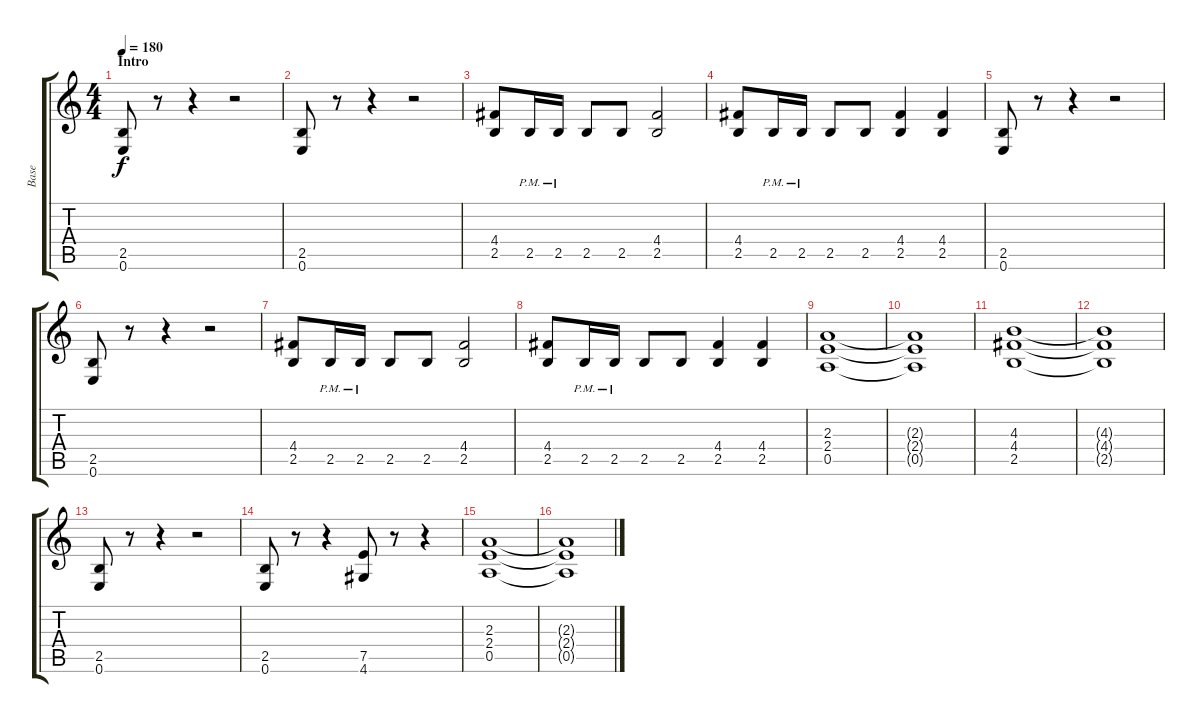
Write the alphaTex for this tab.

\track ("Base" "Base") {instrument distortionguitar}
\staff {score tabs}
\tuning (E4 B3 G3 D3 A2 E2) {hide}
\ts (4 4)
\section ("" "Intro")
\tempo 180
\clef g2
\ks c
(2.5 0.6).8{dy f instrument distortionguitar} r.8 r.4 r.2 |
(2.5 0.6).8 r.8 r.4 r.2 |
(4.4 2.5).8 2.5{pm}.16 2.5{pm}.16 2.5.8 2.5.8 (4.4 2.5).2 |
(4.4 2.5).8 2.5{pm}.16 2.5{pm}.16 2.5.8 2.5.8 (4.4 2.5).4 (4.4 2.5).4 |
(2.5 0.6).8 r.8 r.4 r.2 |
(2.5 0.6).8 r.8 r.4 r.2 |
(4.4 2.5).8 2.5{pm}.16 2.5{pm}.16 2.5.8 2.5.8 (4.4 2.5).2 |
(4.4 2.5).8 2.5{pm}.16 2.5{pm}.16 2.5.8 2.5.8 (4.4 2.5).4 (4.4 2.5).4 |
(2.3 2.4 0.5).1 |
(2.3{t} 2.4{t} 0.5{t}).1 |
(4.3 4.4 2.5).1 |
(4.3{t} 4.4{t} 2.5{t}).1 |
(2.5 0.6).8 r.8 r.4 r.2 |
(2.5 0.6).8 r.8 r.4 (7.5 4.6).8 r.8 r.4 |
(2.3 2.4 0.5).1 |
(2.3{t} 2.4{t} 0.5{t}).1
